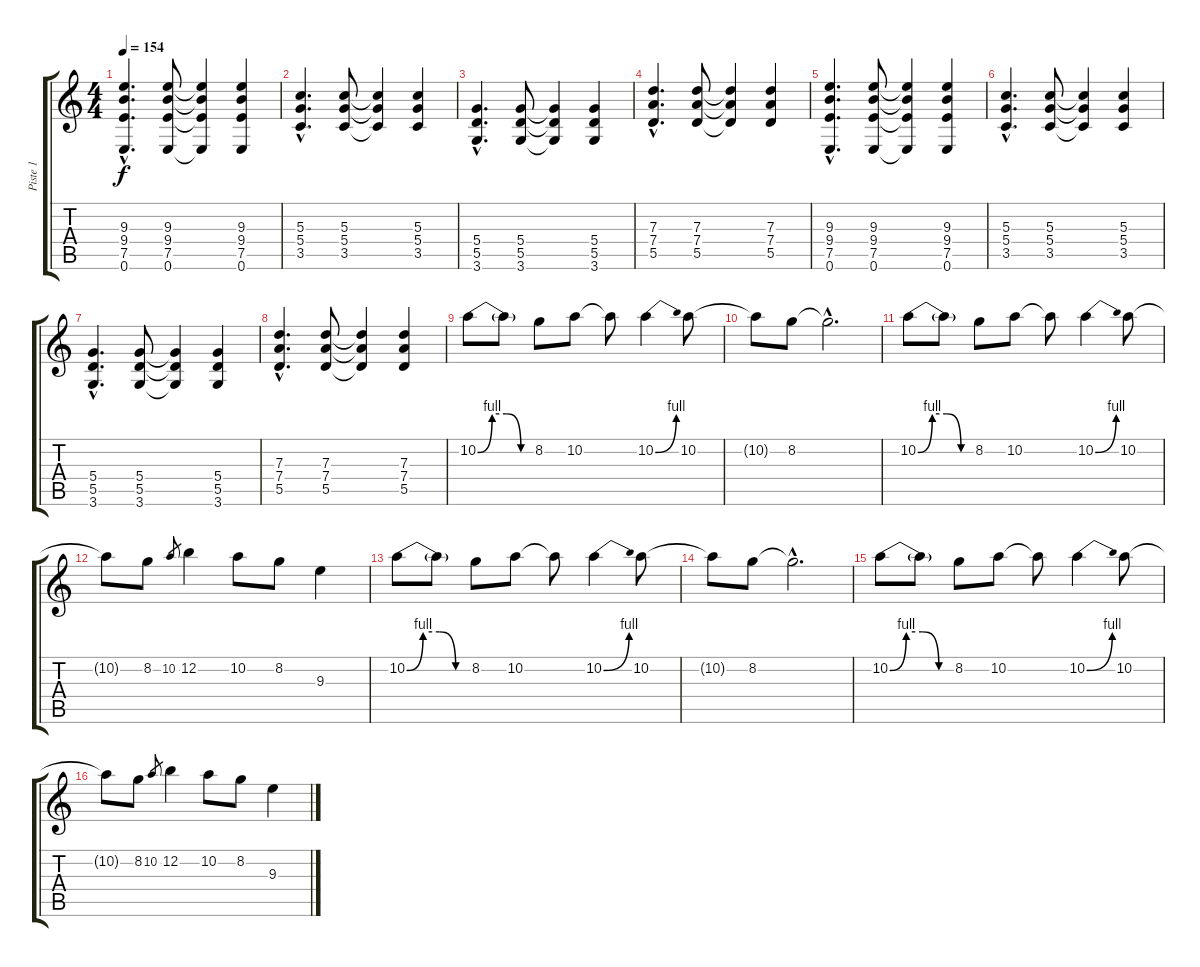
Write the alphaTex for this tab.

\track ("Piste 1" "Piste 1") {instrument distortionguitar}
\staff {score tabs}
\tuning (E4 B3 G3 D3 A2 E2) {hide}
\ts (4 4)
\tempo 154
\clef g2
\ks c
(9.3{hac} 9.4{hac} 7.5{hac} 0.6{hac}).4{d dy f} (9.3 9.4 7.5 0.6).8 (9.3{t} 9.4{t} 7.5{t} 0.6{t}).4 (9.3 9.4 7.5 0.6).4 |
(5.3{hac} 5.4{hac} 3.5{hac}).4{d} (5.3 5.4 3.5).8 (5.3{t} 5.4{t} 3.5{t}).4 (5.3 5.4 3.5).4 |
(5.4{hac} 5.5{hac} 3.6{hac}).4{d} (5.4 5.5 3.6).8 (5.4{t} 5.5{t} 3.6{t}).4 (5.4 5.5 3.6).4 |
(7.3{hac} 7.4{hac} 5.5{hac}).4{d} (7.3 7.4 5.5).8 (7.3{t} 7.4{t} 5.5{t}).4 (7.3 7.4 5.5).4 |
(9.3{hac} 9.4{hac} 7.5{hac} 0.6{hac}).4{d} (9.3 9.4 7.5 0.6).8 (9.3{t} 9.4{t} 7.5{t} 0.6{t}).4 (9.3 9.4 7.5 0.6).4 |
(5.3{hac} 5.4{hac} 3.5{hac}).4{d} (5.3 5.4 3.5).8 (5.3{t} 5.4{t} 3.5{t}).4 (5.3 5.4 3.5).4 |
(5.4{hac} 5.5{hac} 3.6{hac}).4{d} (5.4 5.5 3.6).8 (5.4{t} 5.5{t} 3.6{t}).4 (5.4 5.5 3.6).4 |
(7.3{hac} 7.4{hac} 5.5{hac}).4{d} (7.3 7.4 5.5).8 (7.3{t} 7.4{t} 5.5{t}).4 (7.3 7.4 5.5).4 |
10.2{be (custom 0 0 15 4 30 4 45 0 60 0)}.8 10.2{t}.8 8.2.8 10.2.8 10.2{t}.8 10.2{be (bend 0 0 60 4)}.4 10.2.8 |
10.2{t}.8 8.2.8 8.2{hac t}.2{d} |
10.2{be (custom 0 0 15 4 30 4 45 0 60 0)}.8 10.2{t}.8 8.2.8 10.2.8 10.2{t}.8 10.2{be (bend 0 0 60 4)}.4 10.2.8 |
10.2{t}.8 8.2.8 10.2.8{gr} 12.2.4 10.2.8 8.2.8 9.3.4 |
10.2{be (custom 0 0 15 4 30 4 45 0 60 0)}.8 10.2{t}.8 8.2.8 10.2.8 10.2{t}.8 10.2{be (bend 0 0 60 4)}.4 10.2.8 |
10.2{t}.8 8.2.8 8.2{hac t}.2{d} |
10.2{be (custom 0 0 15 4 30 4 45 0 60 0)}.8 10.2{t}.8 8.2.8 10.2.8 10.2{t}.8 10.2{be (bend 0 0 60 4)}.4 10.2.8 |
10.2{t}.8 8.2.8 10.2.8{gr} 12.2.4 10.2.8 8.2.8 9.3.4
